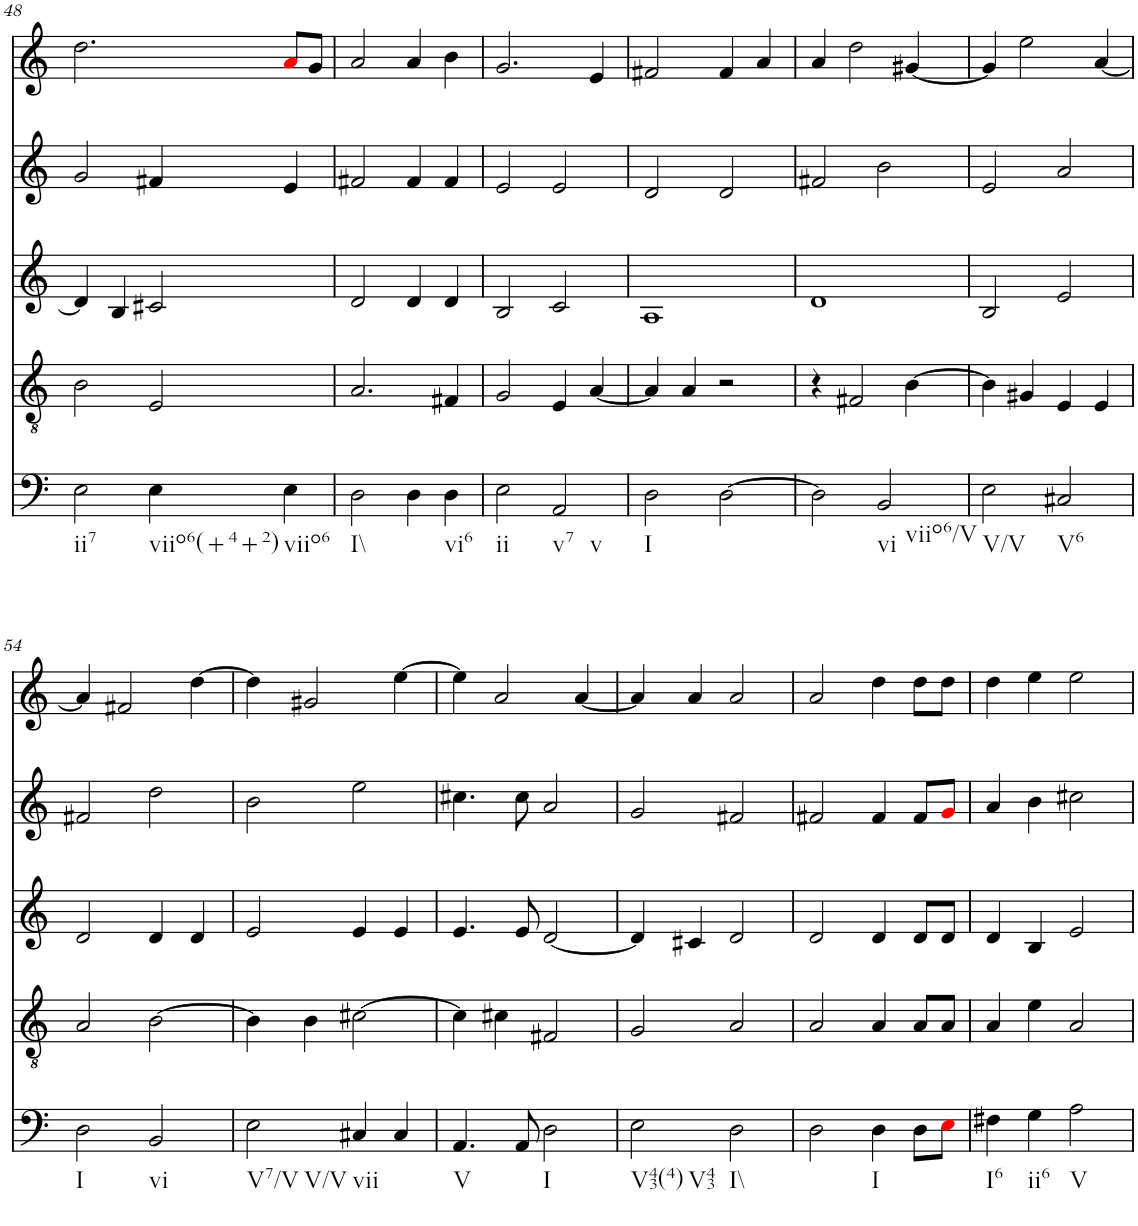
**kern	**kern	**kern	**kern	**kern
*part5	*part4	*part3	*part2	*part1
*staff5	*staff4	*staff3	*staff2	*staff1
*I"vox	*I"vox	*I"vox	*I"vox	*I"vox
!!LO:PB:g=z
*clefF4	*clefGv2	*clefG2	*clefG2	*clefG2
*k[]	*k[]	*k[]	*k[]	*k[]
*M4/4	*M4/4	*M4/4	*M4/4	*M4/4
=48	=48	=48	=48	=48
!LO:TX:b:t=ii7	!	!	!	!
2E\	2B\	4d/]	2g/	2.dd\
.	.	4B/	.	.
!LO:TX:b:t=viio6(+4+2)	!	!	!	!
4E\	2E/	2c#X/	4f#X/	.
!LO:TX:b:t=viio6	!	!	!	!
4E\	.	.	4e/	8ai/L
.	.	.	.	8g/J
=49	=49	=49	=49	=49
!LO:TX:b:t=I\\	!	!	!	!
2D\	2.A/	2d/	2f#X/	2a/
4D\	.	4d/	4f#/	4a/
!LO:TX:b:t=vi6	!	!	!	!
4D\	4F#X/	4d/	4f#/	4b\
=50	=50	=50	=50	=50
!LO:TX:b:t=ii	!	!	!	!
2E\	2G/	2B/	2e/	2.g/
!LO:TX:b:t=v7	!	!	!	!
!LO:TX:b:t=v	!	!	!	!
2AA/	4E/	2c/	2e/	.
.	[4A/	.	.	4e/
=51	=51	=51	=51	=51
!LO:TX:b:t=I	!	!	!	!
2D\	4A/]	1A	2d/	2f#X/
.	4A/	.	.	.
[2D\	2r	.	2d/	4f#/
.	.	.	.	4a/
=52	=52	=52	=52	=52
2D\]	4r	1d	2f#X/	4a/
.	2F#X/	.	.	2dd\
!LO:TX:b:t=vi	!	!	!	!
!LO:TX:b:t=viio6/V	!	!	!	!
2BB/	.	.	2b\	.
.	[4B\	.	.	[4g#X/
=53	=53	=53	=53	=53
!LO:TX:b:t=V/V	!	!	!	!
2E\	4B\]	2B/	2e/	4g#/]
.	4G#X/	.	.	2ee\
!LO:TX:b:t=V6	!	!	!	!
2C#X/	4E/	2e/	2a/	.
.	4E/	.	.	[4a/
!!LO:LB:g=z
=54	=54	=54	=54	=54
!LO:TX:b:t=I	!	!	!	!
2D\	2A/	2d/	2f#X/	4a/]
.	.	.	.	2f#X/
!LO:TX:b:t=vi	!	!	!	!
2BB/	[2B\	4d/	2dd\	.
.	.	4d/	.	[4dd\
=55	=55	=55	=55	=55
!LO:TX:b:t=V7/V	!	!	!	!
!LO:TX:b:t=V/V	!	!	!	!
2E\	4B\]	2e/	2b\	4dd\]
.	4B\	.	.	2g#X/
!LO:TX:b:t=vii	!	!	!	!
4C#X/	[2c#X\	4e/	2ee\	.
4C#/	.	4e/	.	[4ee\
=56	=56	=56	=56	=56
!LO:TX:b:t=V	!	!	!	!
4.AA/	4c#\]	4.e/	4.cc#X\	4ee\]
.	4c#X\	.	.	2a/
8AA/	.	8e/	8cc#\	.
!LO:TX:b:t=I	!	!	!	!
2D\	2F#X/	[2d/	2a/	.
.	.	.	.	[4a/
=57	=57	=57	=57	=57
!LO:TX:b:t=V43(4)	!	!	!	!
!LO:TX:b:t=V43	!	!	!	!
2E\	2G/	4d/]	2g/	4a/]
.	.	4c#X/	.	4a/
!LO:TX:b:t=I\\	!	!	!	!
2D\	2A/	2d/	2f#X/	2a/
=58	=58	=58	=58	=58
2D\	2A/	2d/	2f#X/	2a/
!LO:TX:b:t=I	!	!	!	!
4D\	4A/	4d/	4f#/	4dd\
8D\L	8A/L	8d/L	8f#/L	8dd\L
8Ei\J	8A/J	8d/J	8gi/J	8dd\J
=59	=59	=59	=59	=59
!LO:TX:b:t=I6	!	!	!	!
4F#X\	4A/	4d/	4a/	4dd\
!LO:TX:b:t=ii6	!	!	!	!
4G\	4e\	4B/	4b\	4ee\
!LO:TX:b:t=V	!	!	!	!
2A\	2A/	2e/	2cc#X\	2ee\
=	=	=	=	=
*-	*-	*-	*-	*-
